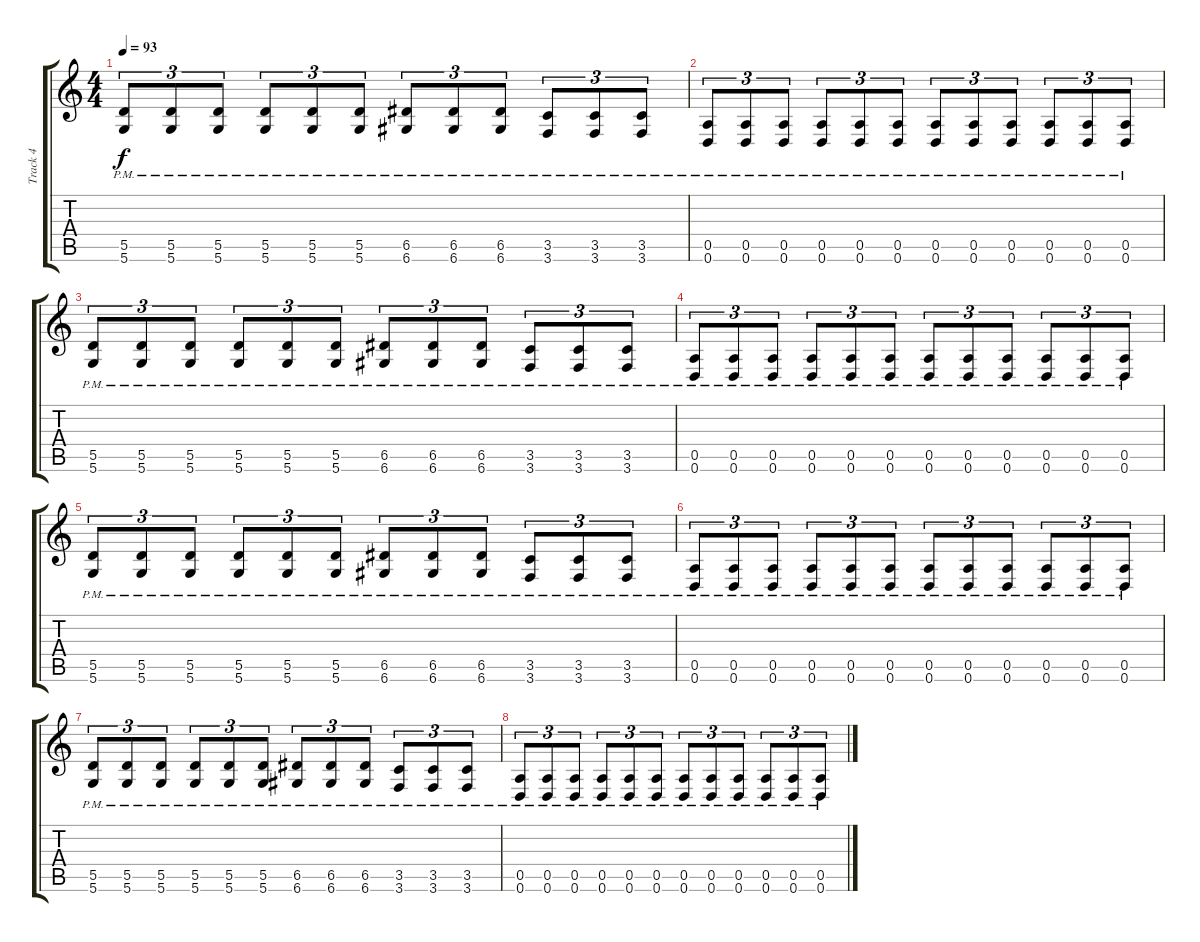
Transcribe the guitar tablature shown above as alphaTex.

\track ("Track 4" "Track 4") {instrument overdrivenguitar}
\staff {score tabs}
\tuning (E4 B3 G3 D3 A2 D2) {hide}
\ts (4 4)
\tempo 93
\clef g2
\ks c
(5.5{pm} 5.6{pm}).8{tu (3 2) dy f} (5.5{pm} 5.6{pm}).8{tu (3 2)} (5.5{pm} 5.6{pm}).8{tu (3 2)} (5.5{pm} 5.6{pm}).8{tu (3 2)} (5.5{pm} 5.6{pm}).8{tu (3 2)} (5.5{pm} 5.6{pm}).8{tu (3 2)} (6.5{pm} 6.6{pm}).8{tu (3 2)} (6.5{pm} 6.6{pm}).8{tu (3 2)} (6.5{pm} 6.6{pm}).8{tu (3 2)} (3.5{pm} 3.6{pm}).8{tu (3 2)} (3.5{pm} 3.6{pm}).8{tu (3 2)} (3.5{pm} 3.6{pm}).8{tu (3 2)} |
(0.5{pm} 0.6{pm}).8{tu (3 2)} (0.5{pm} 0.6{pm}).8{tu (3 2)} (0.5{pm} 0.6{pm}).8{tu (3 2)} (0.5{pm} 0.6{pm}).8{tu (3 2)} (0.5{pm} 0.6{pm}).8{tu (3 2)} (0.5{pm} 0.6{pm}).8{tu (3 2)} (0.5{pm} 0.6{pm}).8{tu (3 2)} (0.5{pm} 0.6{pm}).8{tu (3 2)} (0.5{pm} 0.6{pm}).8{tu (3 2)} (0.5{pm} 0.6{pm}).8{tu (3 2)} (0.5{pm} 0.6{pm}).8{tu (3 2)} (0.5{pm} 0.6{pm}).8{tu (3 2)} |
(5.5{pm} 5.6{pm}).8{tu (3 2)} (5.5{pm} 5.6{pm}).8{tu (3 2)} (5.5{pm} 5.6{pm}).8{tu (3 2)} (5.5{pm} 5.6{pm}).8{tu (3 2)} (5.5{pm} 5.6{pm}).8{tu (3 2)} (5.5{pm} 5.6{pm}).8{tu (3 2)} (6.5{pm} 6.6{pm}).8{tu (3 2)} (6.5{pm} 6.6{pm}).8{tu (3 2)} (6.5{pm} 6.6{pm}).8{tu (3 2)} (3.5{pm} 3.6{pm}).8{tu (3 2)} (3.5{pm} 3.6{pm}).8{tu (3 2)} (3.5{pm} 3.6{pm}).8{tu (3 2)} |
(0.5{pm} 0.6{pm}).8{tu (3 2)} (0.5{pm} 0.6{pm}).8{tu (3 2)} (0.5{pm} 0.6{pm}).8{tu (3 2)} (0.5{pm} 0.6{pm}).8{tu (3 2)} (0.5{pm} 0.6{pm}).8{tu (3 2)} (0.5{pm} 0.6{pm}).8{tu (3 2)} (0.5{pm} 0.6{pm}).8{tu (3 2)} (0.5{pm} 0.6{pm}).8{tu (3 2)} (0.5{pm} 0.6{pm}).8{tu (3 2)} (0.5{pm} 0.6{pm}).8{tu (3 2)} (0.5{pm} 0.6{pm}).8{tu (3 2)} (0.5{pm} 0.6{pm}).8{tu (3 2)} |
(5.5{pm} 5.6{pm}).8{tu (3 2)} (5.5{pm} 5.6{pm}).8{tu (3 2)} (5.5{pm} 5.6{pm}).8{tu (3 2)} (5.5{pm} 5.6{pm}).8{tu (3 2)} (5.5{pm} 5.6{pm}).8{tu (3 2)} (5.5{pm} 5.6{pm}).8{tu (3 2)} (6.5{pm} 6.6{pm}).8{tu (3 2)} (6.5{pm} 6.6{pm}).8{tu (3 2)} (6.5{pm} 6.6{pm}).8{tu (3 2)} (3.5{pm} 3.6{pm}).8{tu (3 2)} (3.5{pm} 3.6{pm}).8{tu (3 2)} (3.5{pm} 3.6{pm}).8{tu (3 2)} |
(0.5{pm} 0.6{pm}).8{tu (3 2)} (0.5{pm} 0.6{pm}).8{tu (3 2)} (0.5{pm} 0.6{pm}).8{tu (3 2)} (0.5{pm} 0.6{pm}).8{tu (3 2)} (0.5{pm} 0.6{pm}).8{tu (3 2)} (0.5{pm} 0.6{pm}).8{tu (3 2)} (0.5{pm} 0.6{pm}).8{tu (3 2)} (0.5{pm} 0.6{pm}).8{tu (3 2)} (0.5{pm} 0.6{pm}).8{tu (3 2)} (0.5{pm} 0.6{pm}).8{tu (3 2)} (0.5{pm} 0.6{pm}).8{tu (3 2)} (0.5{pm} 0.6{pm}).8{tu (3 2)} |
(5.5{pm} 5.6{pm}).8{tu (3 2)} (5.5{pm} 5.6{pm}).8{tu (3 2)} (5.5{pm} 5.6{pm}).8{tu (3 2)} (5.5{pm} 5.6{pm}).8{tu (3 2)} (5.5{pm} 5.6{pm}).8{tu (3 2)} (5.5{pm} 5.6{pm}).8{tu (3 2)} (6.5{pm} 6.6{pm}).8{tu (3 2)} (6.5{pm} 6.6{pm}).8{tu (3 2)} (6.5{pm} 6.6{pm}).8{tu (3 2)} (3.5{pm} 3.6{pm}).8{tu (3 2)} (3.5{pm} 3.6{pm}).8{tu (3 2)} (3.5{pm} 3.6{pm}).8{tu (3 2)} |
(0.5{pm} 0.6{pm}).8{tu (3 2)} (0.5{pm} 0.6{pm}).8{tu (3 2)} (0.5{pm} 0.6{pm}).8{tu (3 2)} (0.5{pm} 0.6{pm}).8{tu (3 2)} (0.5{pm} 0.6{pm}).8{tu (3 2)} (0.5{pm} 0.6{pm}).8{tu (3 2)} (0.5{pm} 0.6{pm}).8{tu (3 2)} (0.5{pm} 0.6{pm}).8{tu (3 2)} (0.5{pm} 0.6{pm}).8{tu (3 2)} (0.5{pm} 0.6{pm}).8{tu (3 2)} (0.5{pm} 0.6{pm}).8{tu (3 2)} (0.5{pm} 0.6{pm}).8{tu (3 2)}
